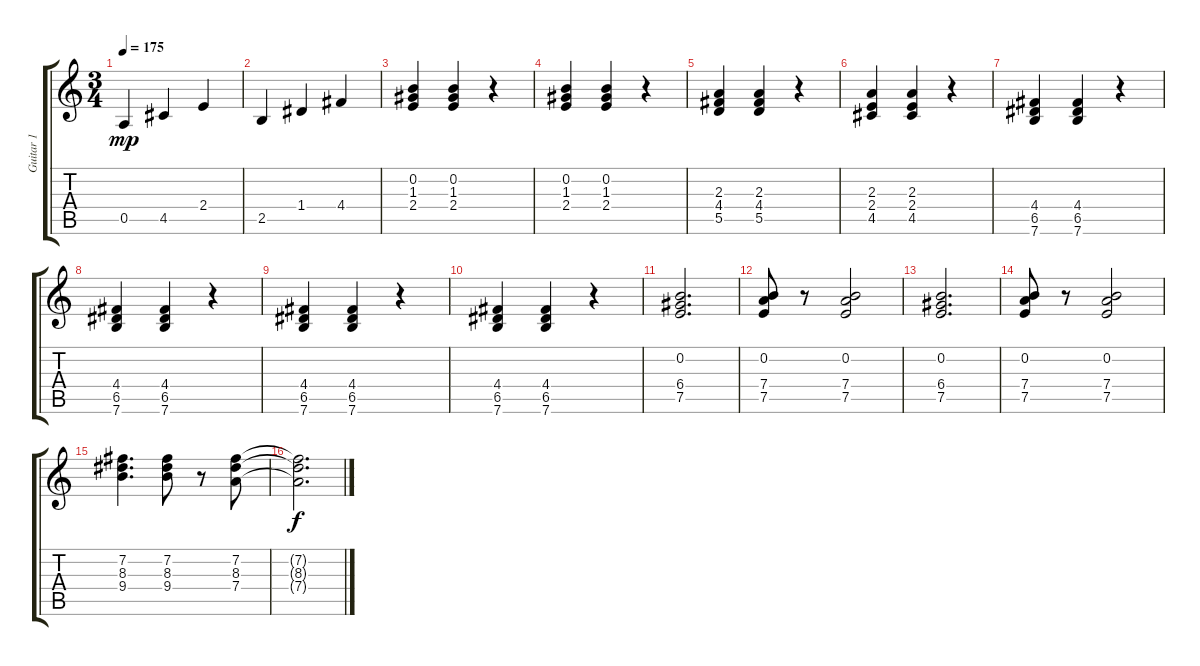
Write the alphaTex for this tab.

\track ("Guitar 1" "Guitar 1") {instrument overdrivenguitar}
\staff {score tabs}
\tuning (E4 B3 G3 D3 A2 E2) {hide}
\ts (3 4)
\tempo 175
\clef g2
\ks c
0.5.4{dy mp} 4.5.4 2.4.4 |
2.5.4 1.4.4 4.4.4 |
(0.2 1.3 2.4).4 (0.2 1.3 2.4).4 r.4 |
(0.2 1.3 2.4).4 (0.2 1.3 2.4).4 r.4 |
(2.3 4.4 5.5).4 (2.3 4.4 5.5).4 r.4 |
(2.3 2.4 4.5).4 (2.3 2.4 4.5).4 r.4 |
(4.4 6.5 7.6).4 (4.4 6.5 7.6).4 r.4 |
(4.4 6.5 7.6).4 (4.4 6.5 7.6).4 r.4 |
(4.4 6.5 7.6).4 (4.4 6.5 7.6).4 r.4 |
(4.4 6.5 7.6).4 (4.4 6.5 7.6).4 r.4 |
(0.2 6.4 7.5).2{d} |
(0.2 7.4 7.5).8 r.8 (0.2 7.4 7.5).2 |
(0.2 6.4 7.5).2{d} |
(0.2 7.4 7.5).8 r.8 (0.2 7.4 7.5).2 |
(7.2 8.3 9.4).4{d} (7.2 8.3 9.4).8 r.8 (7.2 8.3 7.4).8 |
(7.2{t} 8.3{t} 7.4{t}).2{d dy f}
